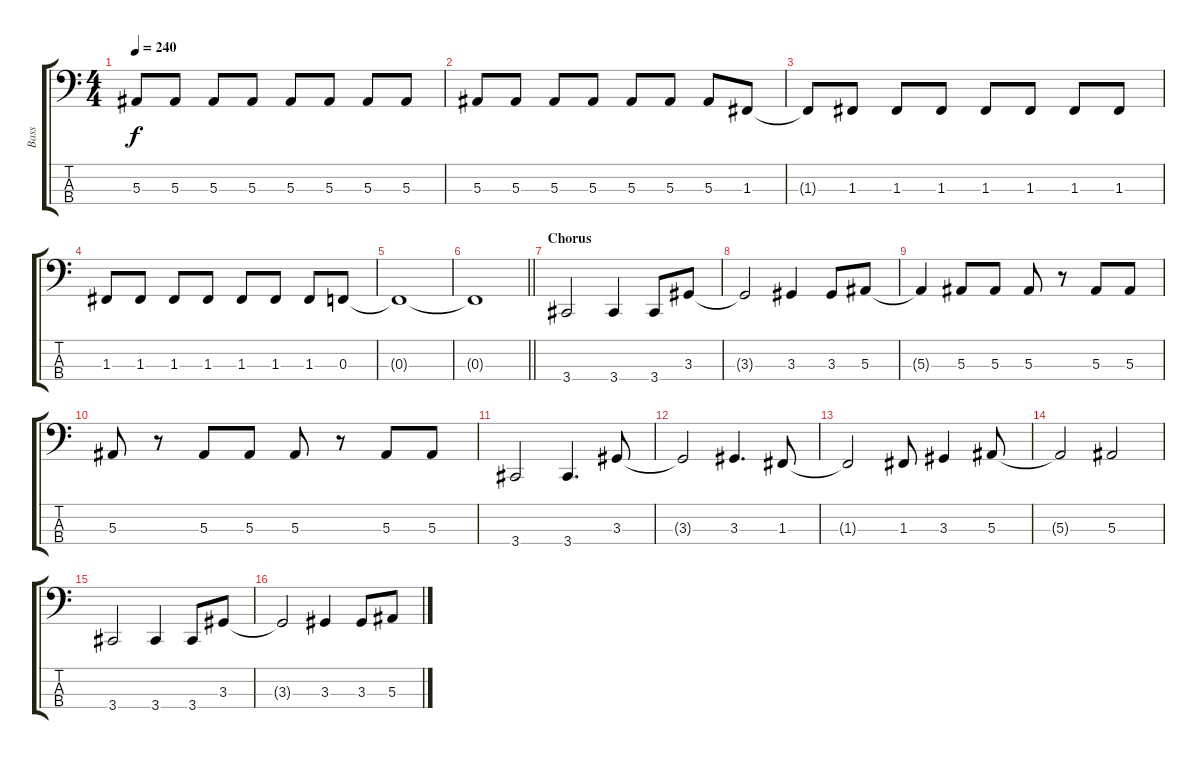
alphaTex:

\track ("Bass" "Bass") {instrument electricbassfinger}
\staff {score tabs}
\tuning (Eb2 Bb1 F1 Bb0) {hide}
\ts (4 4)
\tempo 240
\clef f4
\ks c
5.3{t}.8{dy f} 5.3.8 5.3.8 5.3.8 5.3.8 5.3.8 5.3.8 5.3.8 |
5.3.8 5.3.8 5.3.8 5.3.8 5.3.8 5.3.8 5.3.8 1.3.8 |
1.3{t}.8 1.3.8 1.3.8 1.3.8 1.3.8 1.3.8 1.3.8 1.3.8 |
1.3.8 1.3.8 1.3.8 1.3.8 1.3.8 1.3.8 1.3.8 0.3.8 |
0.3{t}.1 |
\barLineRight lightlight
0.3{t}.1 |
\section ("" "Chorus")
3.4.2 3.4.4 3.4.8 3.3.8 |
3.3{t}.2 3.3.4 3.3.8 5.3.8 |
5.3{t}.4 5.3.8 5.3.8 5.3.8 r.8 5.3.8 5.3.8 |
5.3.8 r.8 5.3.8 5.3.8 5.3.8 r.8 5.3.8 5.3.8 |
3.4.2 3.4.4{d} 3.3.8 |
3.3{t}.2 3.3.4{d} 1.3.8 |
1.3{t}.2 1.3.8 3.3.4 5.3.8 |
5.3{t}.2 5.3.2 |
3.4.2 3.4.4 3.4.8 3.3.8 |
3.3{t}.2 3.3.4 3.3.8 5.3.8
